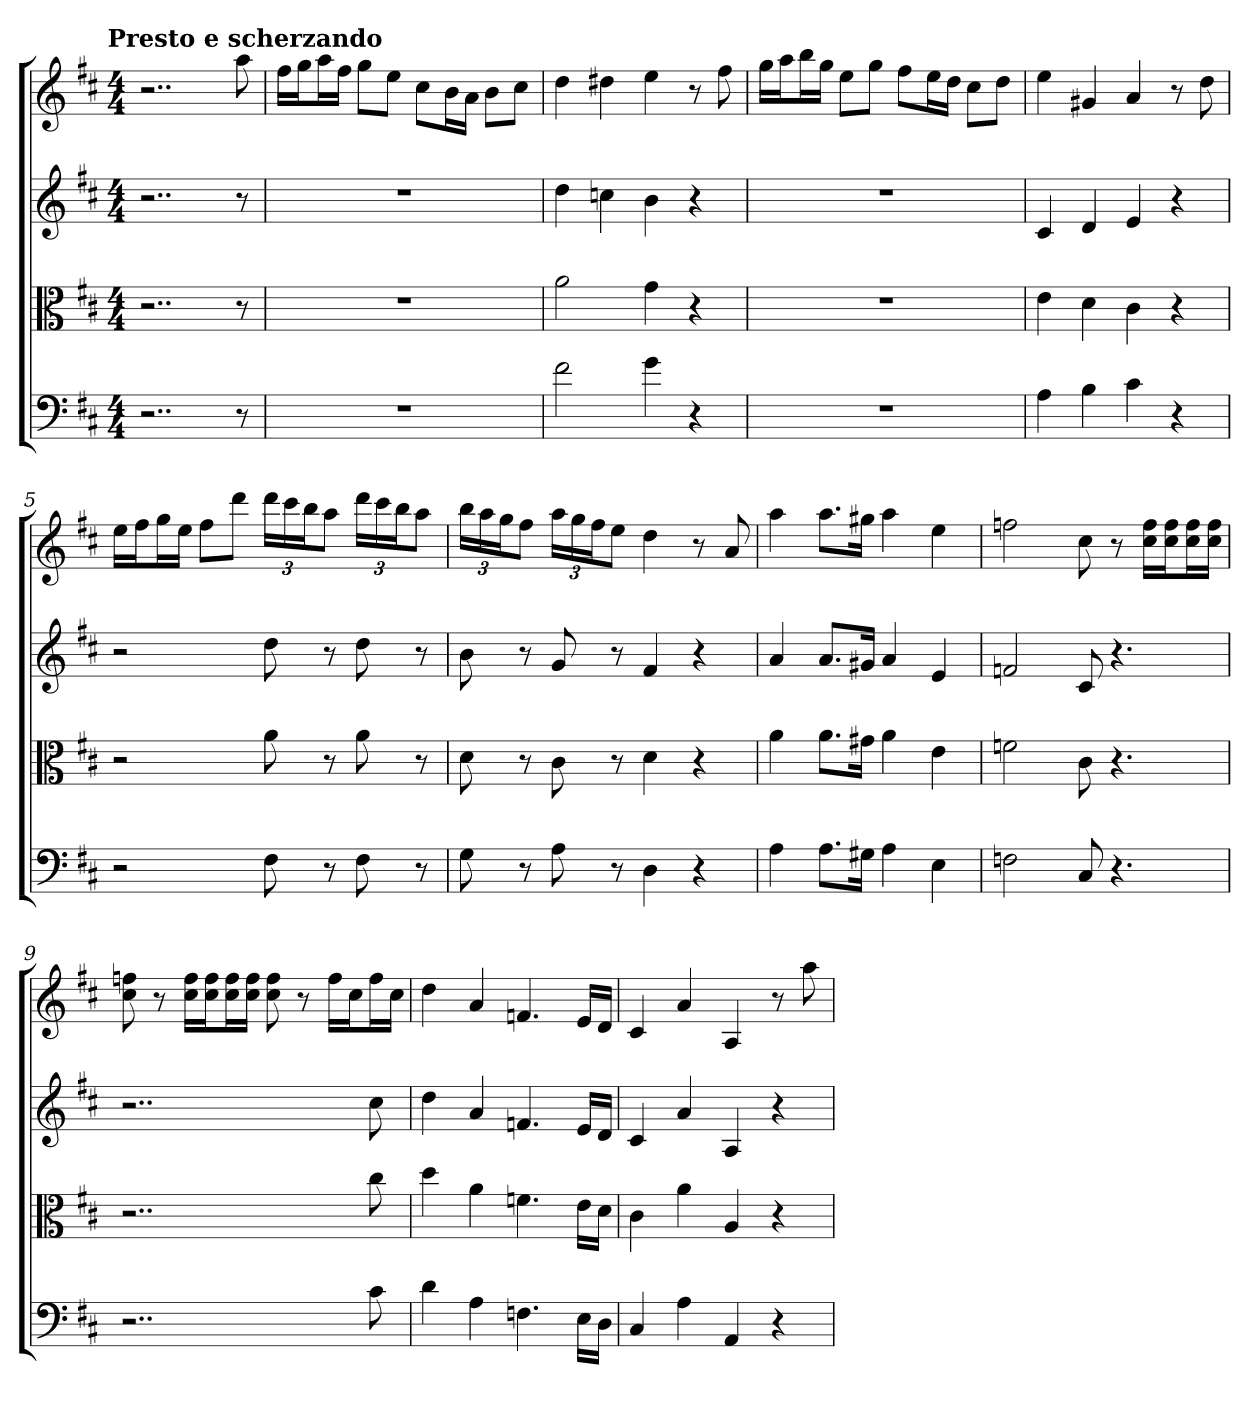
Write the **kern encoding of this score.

**kern	**kern	**kern	**kern
*part4	*part3	*part2	*part1
*staff4	*staff3	*staff2	*staff1
*clefF4	*clefC3	*clefG2	*clefG2
*k[f#c#]	*k[f#c#]	*k[f#c#]	*k[f#c#]
*D:	*D:	*D:	*D:
!!LO:TX:omd:t=Presto e scherzando
*M4/4	*M4/4	*M4/4	*M4/4
*MM184	*MM184	*MM184	*MM184
=	=	=	=
2..r	2..r	2..r	2..r
8r	8r	8r	8aa
=1	=1	=1	=1
1r	1r	1r	16ff#\LL
.	.	.	16gg\J
.	.	.	16aa\L
.	.	.	16ff#\JJ
.	.	.	8gg\L
.	.	.	8ee\J
.	.	.	8cc#\L
.	.	.	16b\L
.	.	.	16a\JJ
.	.	.	8b\L
.	.	.	8cc#\J
=2	=2	=2	=2
2f#	2a	4dd	4dd
.	.	4ccn	4dd#X
4g	4g	4b	4ee
4r	4r	4r	8r
.	.	.	8ff#
=3	=3	=3	=3
1r	1r	1r	16gg\LL
.	.	.	16aa\J
.	.	.	16bb\L
.	.	.	16gg\JJ
.	.	.	8ee\L
.	.	.	8gg\J
.	.	.	8ff#\L
.	.	.	16ee\L
.	.	.	16dd\JJ
.	.	.	8cc#\L
.	.	.	8dd\J
=4	=4	=4	=4
4A	4e	4c#	4ee
4B	4d	4d	4g#X
4c#	4c#	4e	4a
4r	4r	4r	8r
.	.	.	8dd
=5	=5	=5	=5
2r	2r	2r	16ee\LL
.	.	.	16ff#\J
.	.	.	16gg\L
.	.	.	16ee\JJ
.	.	.	8ff#\L
.	.	.	8ddd\J
8F#	8a	8dd	24ddd\LL
.	.	.	24ccc#\
.	.	.	24bb\J
8r	8r	8r	8aa\J
8F#	8a	8dd	24ddd\LL
.	.	.	24ccc#\
.	.	.	24bb\J
8r	8r	8r	8aa\J
=6	=6	=6	=6
8G	8d	8b	24bb\LL
.	.	.	24aa\
.	.	.	24gg\J
8r	8r	8r	8ff#\J
8A	8c#	8g	24aa\LL
.	.	.	24gg\
.	.	.	24ff#\J
8r	8r	8r	8ee\J
4D	4d	4f#	4dd
4r	4r	4r	8r
.	.	.	8a
=7	=7	=7	=7
4A	4a	4a	4aa
8.A\L	8.a\L	8.a/L	8.aa\L
16G#X\Jk	16g#X\Jk	16g#X/Jk	16gg#X\Jk
4A	4a	4a	4aa
4E	4e	4e	4ee
=8	=8	=8	=8
2Fn	2fn	2fn	2ffn
8C#	8c#	8c#	8cc#
4.r	4.r	4.r	8r
.	.	.	16cc#\ 16ff\LL
.	.	.	16cc#\ 16ff\J
.	.	.	16cc#\ 16ff\L
.	.	.	16cc#\ 16ff\JJ
=9	=9	=9	=9
2..r	2..r	2..r	8cc# 8ffn
.	.	.	8r
.	.	.	16cc#\ 16ff\LL
.	.	.	16cc#\ 16ff\J
.	.	.	16cc#\ 16ff\L
.	.	.	16cc#\ 16ff\JJ
.	.	.	8cc# 8ff
.	.	.	8r
.	.	.	16ff\LL
.	.	.	16cc#\J
8c#	8cc#	8cc#	16ff\L
.	.	.	16cc#\JJ
=10	=10	=10	=10
4d	4dd	4dd	4dd
4A	4a	4a	4a
4.Fn	4.fn	4.fn	4.fn
16E\LL	16e\LL	16e/LL	16e/LL
16D\JJ	16d\JJ	16d/JJ	16d/JJ
=11	=11	=11	=11
4C#	4c#	4c#	4c#
4A	4a	4a	4a
4AA	4A	4A	4A
4r	4r	4r	8r
.	.	.	8aa
=	=	=	=
*-	*-	*-	*-
